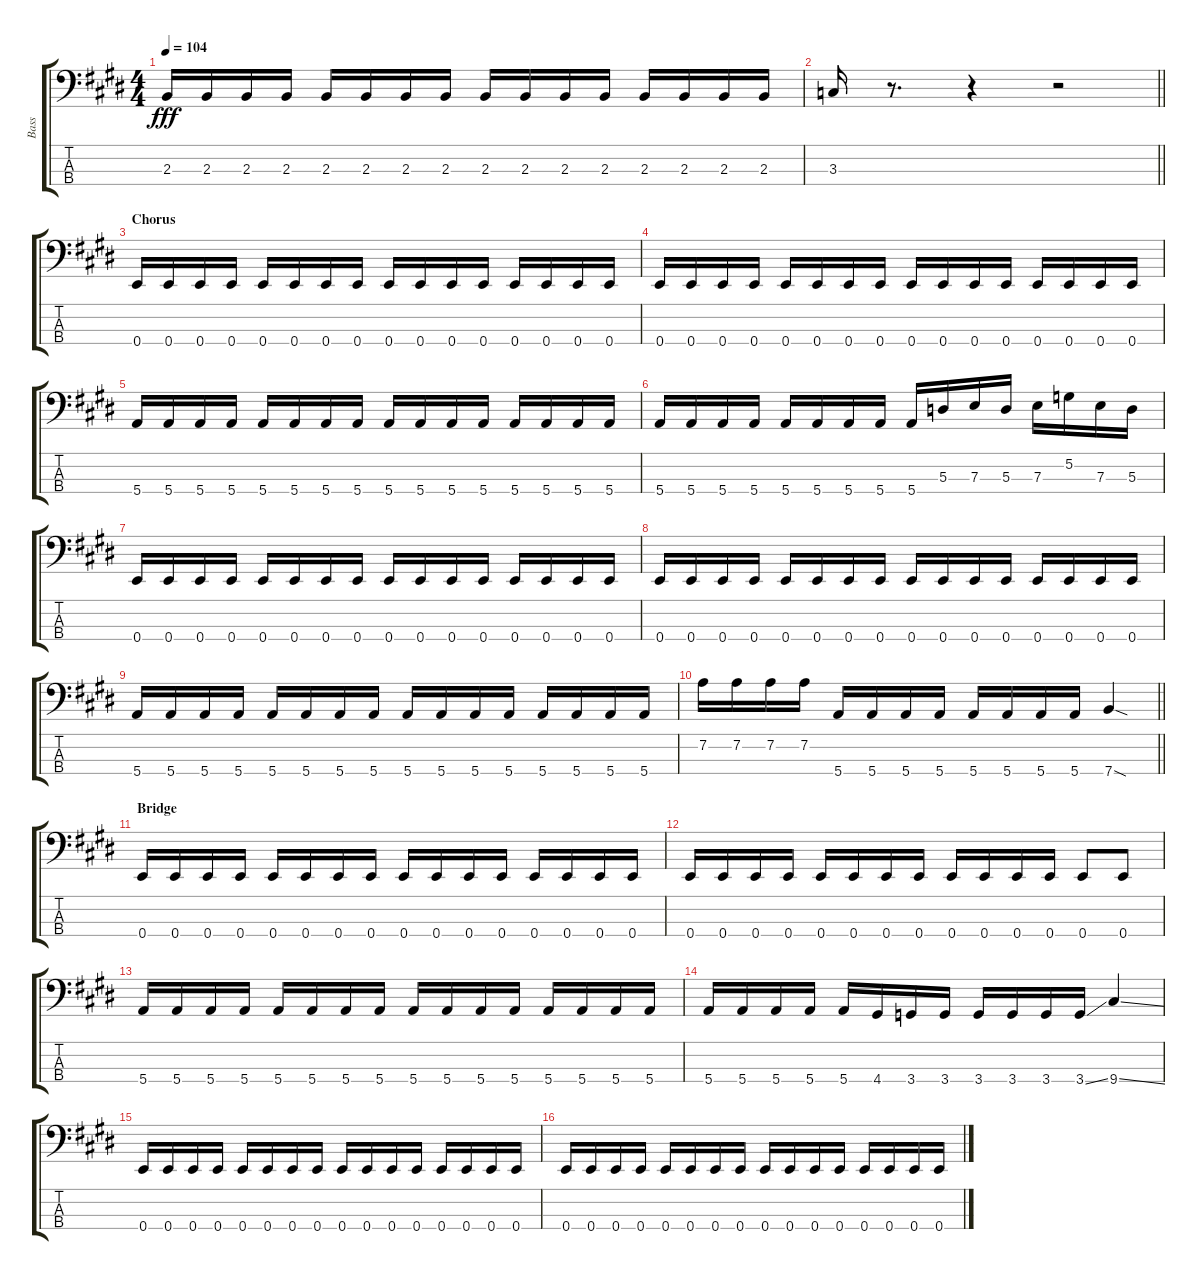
\track ("Bass" "Bass") {instrument electricbassfinger}
\staff {score tabs}
\tuning (G2 D2 A1 E1) {hide}
\ts (4 4)
\tempo 104
\clef f4
\ks e
2.3.16{dy fff} 2.3.16 2.3.16 2.3.16 2.3.16 2.3.16 2.3.16 2.3.16 2.3.16 2.3.16 2.3.16 2.3.16 2.3.16 2.3.16 2.3.16 2.3.16 |
\barLineRight lightlight
3.3.16 r.8{d} r.4 r.2 |
\section ("" "Chorus")
0.4.16 0.4.16 0.4.16 0.4.16 0.4.16 0.4.16 0.4.16 0.4.16 0.4.16 0.4.16 0.4.16 0.4.16 0.4.16 0.4.16 0.4.16 0.4.16 |
0.4.16 0.4.16 0.4.16 0.4.16 0.4.16 0.4.16 0.4.16 0.4.16 0.4.16 0.4.16 0.4.16 0.4.16 0.4.16 0.4.16 0.4.16 0.4.16 |
5.4.16 5.4.16 5.4.16 5.4.16 5.4.16 5.4.16 5.4.16 5.4.16 5.4.16 5.4.16 5.4.16 5.4.16 5.4.16 5.4.16 5.4.16 5.4.16 |
5.4.16 5.4.16 5.4.16 5.4.16 5.4.16 5.4.16 5.4.16 5.4.16 5.4.16 5.3.16 7.3.16 5.3.16 7.3.16 5.2.16 7.3.16 5.3.16 |
0.4.16 0.4.16 0.4.16 0.4.16 0.4.16 0.4.16 0.4.16 0.4.16 0.4.16 0.4.16 0.4.16 0.4.16 0.4.16 0.4.16 0.4.16 0.4.16 |
0.4.16 0.4.16 0.4.16 0.4.16 0.4.16 0.4.16 0.4.16 0.4.16 0.4.16 0.4.16 0.4.16 0.4.16 0.4.16 0.4.16 0.4.16 0.4.16 |
5.4.16 5.4.16 5.4.16 5.4.16 5.4.16 5.4.16 5.4.16 5.4.16 5.4.16 5.4.16 5.4.16 5.4.16 5.4.16 5.4.16 5.4.16 5.4.16 |
\barLineRight lightlight
7.2.16 7.2.16 7.2.16 7.2.16 5.4.16 5.4.16 5.4.16 5.4.16 5.4.16 5.4.16 5.4.16 5.4.16 7.4{sod}.4 |
\section ("" "Bridge")
0.4.16 0.4.16 0.4.16 0.4.16 0.4.16 0.4.16 0.4.16 0.4.16 0.4.16 0.4.16 0.4.16 0.4.16 0.4.16 0.4.16 0.4.16 0.4.16 |
0.4.16 0.4.16 0.4.16 0.4.16 0.4.16 0.4.16 0.4.16 0.4.16 0.4.16 0.4.16 0.4.16 0.4.16 0.4.8 0.4.8 |
5.4.16 5.4.16 5.4.16 5.4.16 5.4.16 5.4.16 5.4.16 5.4.16 5.4.16 5.4.16 5.4.16 5.4.16 5.4.16 5.4.16 5.4.16 5.4.16 |
5.4.16 5.4.16 5.4.16 5.4.16 5.4.16 4.4.16 3.4.16 3.4.16 3.4.16 3.4.16 3.4.16 3.4{ss}.16 9.4{ss}.4 |
0.4.16 0.4.16 0.4.16 0.4.16 0.4.16 0.4.16 0.4.16 0.4.16 0.4.16 0.4.16 0.4.16 0.4.16 0.4.16 0.4.16 0.4.16 0.4.16 |
0.4.16 0.4.16 0.4.16 0.4.16 0.4.16 0.4.16 0.4.16 0.4.16 0.4.16 0.4.16 0.4.16 0.4.16 0.4.16 0.4.16 0.4.16 0.4.16
